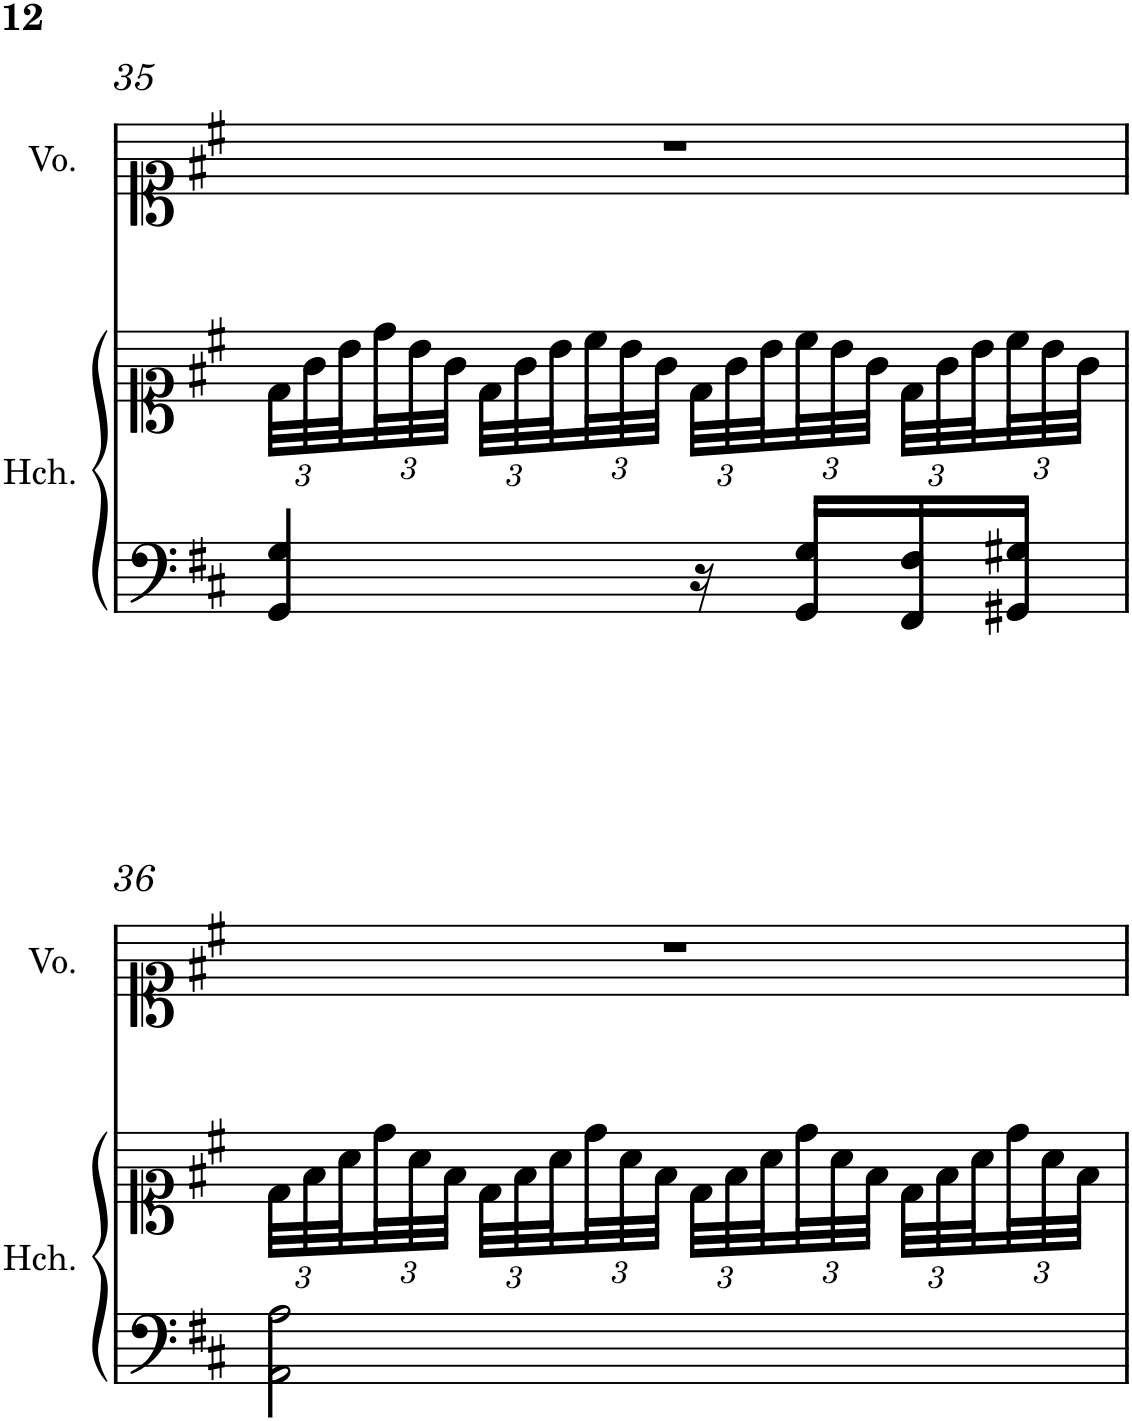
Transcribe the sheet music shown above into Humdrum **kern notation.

**kern	**kern	**kern
*part2	*part2	*part1
*staff3	*staff2	*staff1
*I"Harpsichord	*	*I"Voice
*I'Hch.	*	*I'Vo.
!!LO:PB:g=z
*clefF4	*clefC1	*clefC1
*k[f#c#]	*k[f#c#]	*k[f#c#]
*M2/4	*M2/4	*M2/4
*	*Xbrackettup	*
=35	=35	=35
4GG/ 4G/	48d\LLL	2r
.	48g\	.
.	48b\	.
.	48dd\	.
.	48b\	.
.	48g\JJJ	.
.	48d\LLL	.
.	48g\	.
.	48b\	.
.	48cc#\	.
.	48b\	.
.	48g\JJJ	.
16r	48d\LLL	.
.	48g\	.
.	48b\	.
16GG/ 16G/LL	48cc#\	.
.	48b\	.
.	48g\JJJ	.
16FF#/ 16F#/	48d\LLL	.
.	48g\	.
.	48b\	.
16GG#X/ 16G#X/JJ	48cc#\	.
.	48b\	.
.	48g\JJJ	.
!!LO:LB:g=z
=36	=36	=36
2AA\ 2A\	48d\LLL	2r
.	48f#\	.
.	48a\	.
.	48dd\	.
.	48a\	.
.	48f#\JJJ	.
.	48d\LLL	.
.	48f#\	.
.	48a\	.
.	48dd\	.
.	48a\	.
.	48f#\JJJ	.
.	48d\LLL	.
.	48f#\	.
.	48a\	.
.	48dd\	.
.	48a\	.
.	48f#\JJJ	.
.	48d\LLL	.
.	48f#\	.
.	48a\	.
.	48dd\	.
.	48a\	.
.	48f#\JJJ	.
=	=	=
*-	*-	*-
